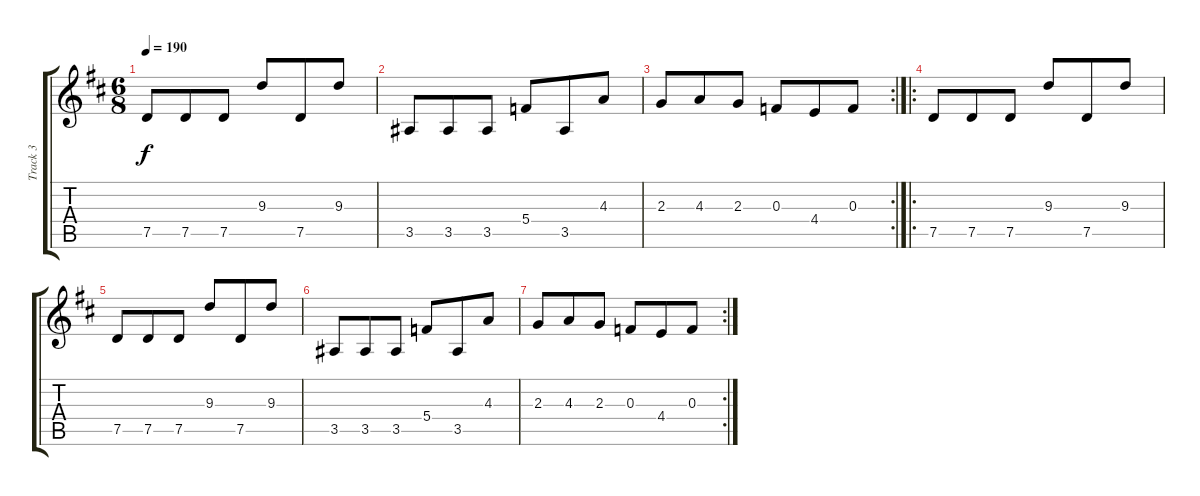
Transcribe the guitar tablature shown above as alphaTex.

\track ("Track 3" "Track 3") {instrument distortionguitar}
\staff {score tabs}
\tuning (D4 A3 F3 C3 G2 D2) {hide}
\ts (6 8)
\tempo 190
\clef g2
\ks d
7.5.8{dy f} 7.5.8 7.5.8 9.3.8 7.5.8 9.3.8 |
3.5.8 3.5.8 3.5.8 5.4.8 3.5.8 4.3.8 |
\rc 2
2.3.8 4.3.8 2.3.8 0.3.8 4.4.8 0.3.8 |
\ro
7.5.8 7.5.8 7.5.8 9.3.8 7.5.8 9.3.8 |
7.5.8 7.5.8 7.5.8 9.3.8 7.5.8 9.3.8 |
3.5.8 3.5.8 3.5.8 5.4.8 3.5.8 4.3.8 |
\rc 2
2.3.8 4.3.8 2.3.8 0.3.8 4.4.8 0.3.8
